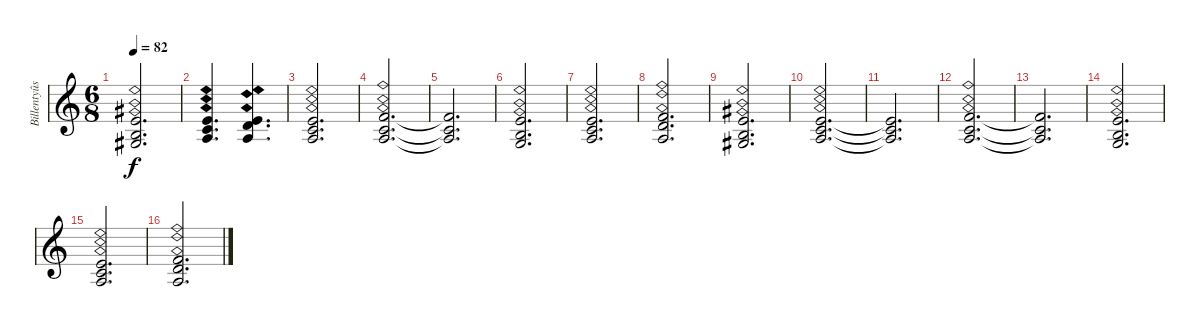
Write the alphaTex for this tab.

\track ("Billentyûs 1 (Don Airey/Gavin Wright)" "Billentyûs") {instrument stringensemble1}
\staff {score}
\tuning (E4 B3 G3 D3 A2 E2) {hide}
\ts (6 8)
\tempo 82
\clef g2
\ks c
(0.1{ph 12} 0.2{ph 12} 1.3{ph 12}).2{d dy f} |
(0.1{ph 12} 1.2{ph 12} 2.3{ph 12}).4{d} (0.1{ph 12} 3.2{ph 12} 2.3{ph 12}).4{d} |
(0.1{ph 12} 1.2{ph 12} 2.3{ph 12}).2{d} |
(1.1{ph 12} 1.2{ph 12} 2.3{ph 12}).2{d} |
(1.1{t} 1.2{t} 2.3{t}).2{d} |
(0.1{ph 12} 0.2{ph 12} 0.3{ph 12}).2{d} |
(0.1{ph 12} 1.2{ph 12} 2.3{ph 12}).2{d} |
(1.1{ph 12} 3.2{ph 12} 2.3{ph 12}).2{d} |
(0.1{ph 12} 0.2{ph 12} 1.3{ph 12}).2{d} |
(0.1{ph 12} 1.2{ph 12} 2.3{ph 12}).2{d} |
(0.1{t} 1.2{t} 2.3{t}).2{d} |
(1.1{ph 12} 1.2{ph 12} 2.3{ph 12}).2{d} |
(1.1{t} 1.2{t} 2.3{t}).2{d} |
(0.1{ph 12} 0.2{ph 12} 0.3{ph 12}).2{d} |
(0.1{ph 12} 1.2{ph 12} 2.3{ph 12}).2{d} |
(1.1{ph 12} 3.2{ph 12} 2.3{ph 12}).2{d}
